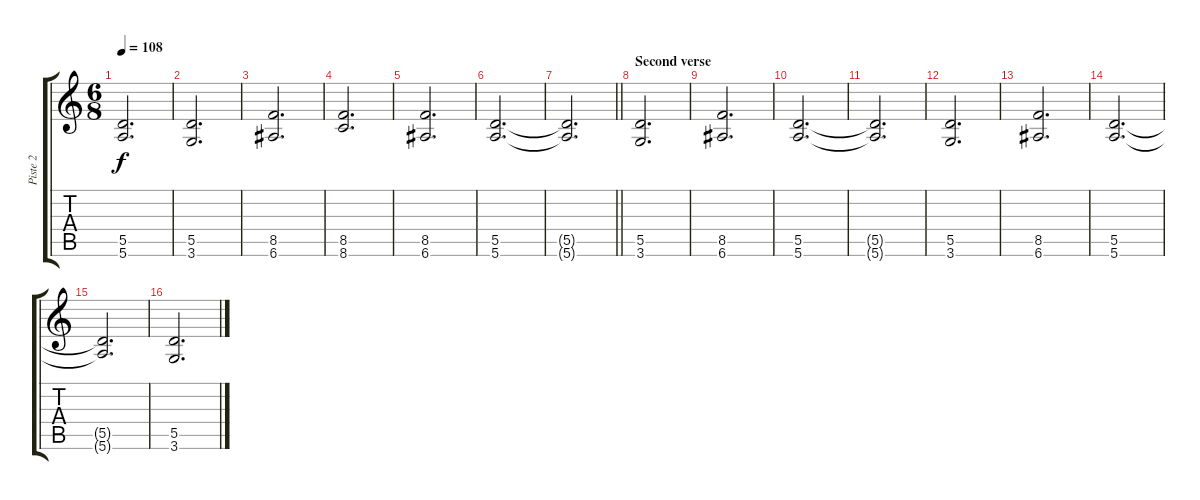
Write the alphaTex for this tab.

\track ("Piste 2" "Piste 2") {instrument overdrivenguitar}
\staff {score tabs}
\tuning (E4 B3 G3 D3 A2 E2) {hide}
\ts (6 8)
\tempo 108
\clef g2
\ks c
(5.5{t} 5.6{t}).2{d dy f} |
(5.5 3.6).2{d} |
(8.5 6.6).2{d} |
(8.5 8.6).2{d} |
(8.5 6.6).2{d} |
(5.5 5.6).2{d} |
\barLineRight lightlight
(5.5{t} 5.6{t}).2{d volume 0} |
\section ("" "Second verse")
(5.5 3.6).2{d volume 10 instrument electricguitarclean} |
(8.5 6.6).2{d} |
(5.5 5.6).2{d} |
(5.5{t} 5.6{t}).2{d} |
(5.5 3.6).2{d} |
(8.5 6.6).2{d} |
(5.5 5.6).2{d} |
(5.5{t} 5.6{t}).2{d} |
(5.5 3.6).2{d}
